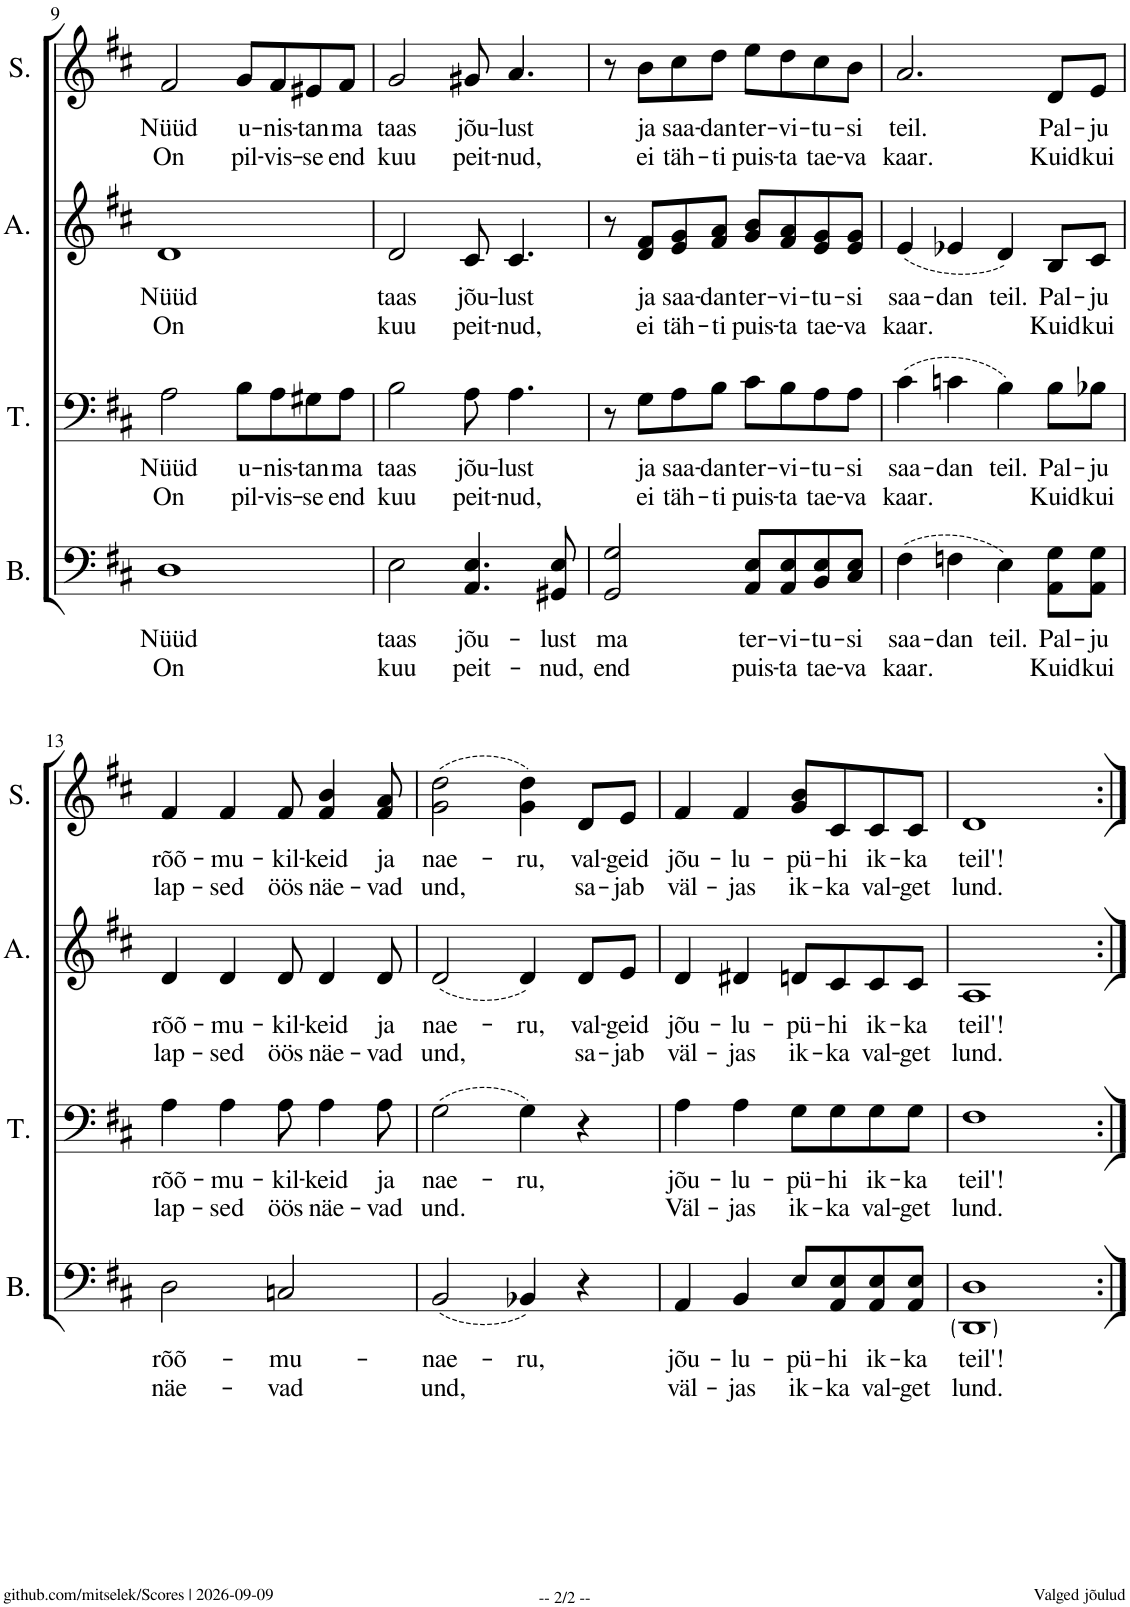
**kern	**text	**text	**kern	**text	**text	**kern	**text	**text	**kern	**text	**text
*part4	*part4	*part4	*part3	*part3	*part3	*part2	*part2	*part2	*part1	*part1	*part1
*staff4	*staff4	*staff4	*staff3	*staff3	*staff3	*staff2	*staff2	*staff2	*staff1	*staff1	*staff1
*I"B	*	*	*I"T	*	*	*I"A	*	*	*I"S	*	*
*I'B.	*	*	*I'T.	*	*	*I'A.	*	*	*I'S.	*	*
!!LO:PB:g=z
*clefF4	*	*	*clefF4	*	*	*clefG2	*	*	*clefG2	*	*
*k[f#c#]	*	*	*k[f#c#]	*	*	*k[f#c#]	*	*	*k[f#c#]	*	*
*M4/4	*	*	*M4/4	*	*	*M4/4	*	*	*M4/4	*	*
*met(c)	*	*	*met(c)	*	*	*met(c)	*	*	*met(c)	*	*
=9	=9	=9	=9	=9	=9	=9	=9	=9	=9	=9	=9
!	!LO:LY:b	!LO:LY:b	!	!LO:LY:b	!LO:LY:b	!	!LO:LY:b	!LO:LY:b	!	!LO:LY:b	!LO:LY:b
1D	Nüüd	On	2A\	Nüüd	On	1d	Nüüd	On	2f#/	Nüüd	On
!	!	!	!	!LO:LY:b	!LO:LY:b	!	!	!	!	!LO:LY:b	!LO:LY:b
.	.	.	8B\L	u-	pil-	.	.	.	8g/L	u-	pil-
!	!	!	!	!LO:LY:b	!LO:LY:b	!	!	!	!	!LO:LY:b	!LO:LY:b
.	.	.	8A\	-nis-	-vis-	.	.	.	8f#/	-nis-	-vis-
!	!	!	!	!LO:LY:b	!LO:LY:b	!	!	!	!	!LO:LY:b	!LO:LY:b
.	.	.	8G#X\	-tan	-se	.	.	.	8e#X/	-tan	-se
!	!	!	!	!LO:LY:b	!LO:LY:b	!	!	!	!	!LO:LY:b	!LO:LY:b
.	.	.	8A\J	ma	end	.	.	.	8f#/J	ma	end
=10	=10	=10	=10	=10	=10	=10	=10	=10	=10	=10	=10
!	!LO:LY:b	!LO:LY:b	!	!LO:LY:b	!LO:LY:b	!	!LO:LY:b	!LO:LY:b	!	!LO:LY:b	!LO:LY:b
2E\	taas	kuu	2B\	taas	kuu	2d/	taas	kuu	2g/	taas	kuu
!	!LO:LY:b	!LO:LY:b	!	!LO:LY:b	!LO:LY:b	!	!LO:LY:b	!LO:LY:b	!	!LO:LY:b	!LO:LY:b
4.AA/ 4.E/	jõu-	peit-	8A\	jõu-	peit-	8c#/	jõu-	peit-	8g#X/	jõu-	peit-
!	!	!	!	!LO:LY:b	!LO:LY:b	!	!LO:LY:b	!LO:LY:b	!	!LO:LY:b	!LO:LY:b
.	.	.	4.A\	-lust	-nud,	4.c#/	-lust	-nud,	4.a/	-lust	-nud,
!	!LO:LY:b	!LO:LY:b	!	!	!	!	!	!	!	!	!
8GG#X/ 8E/	-lust	-nud,	.	.	.	.	.	.	.	.	.
=11	=11	=11	=11	=11	=11	=11	=11	=11	=11	=11	=11
!	!LO:LY:b	!LO:LY:b	!	!	!	!	!	!	!	!	!
2GG/ 2G/	ma	end	8r	.	.	8r	.	.	8r	.	.
!	!	!	!	!LO:LY:b	!LO:LY:b	!	!LO:LY:b	!LO:LY:b	!	!LO:LY:b	!LO:LY:b
.	.	.	8G\L	ja	ei	8d/ 8f#/L	ja	ei	8b\L	ja	ei
!	!	!	!	!LO:LY:b	!LO:LY:b	!	!LO:LY:b	!LO:LY:b	!	!LO:LY:b	!LO:LY:b
.	.	.	8A\	saa-	täh-	8e/ 8g/	saa-	täh-	8cc#\	saa-	täh-
!	!	!	!	!LO:LY:b	!LO:LY:b	!	!LO:LY:b	!LO:LY:b	!	!LO:LY:b	!LO:LY:b
.	.	.	8B\J	-dan	-ti	8f#/ 8a/J	-dan	-ti	8dd\J	-dan	-ti
!	!LO:LY:b	!LO:LY:b	!	!LO:LY:b	!LO:LY:b	!	!LO:LY:b	!LO:LY:b	!	!LO:LY:b	!LO:LY:b
8AA/ 8E/L	ter-	puis-	8c#\L	ter-	puis-	8g/ 8b/L	ter-	puis-	8ee\L	ter-	puis-
!	!LO:LY:b	!LO:LY:b	!	!LO:LY:b	!LO:LY:b	!	!LO:LY:b	!LO:LY:b	!	!LO:LY:b	!LO:LY:b
8AA/ 8E/	-vi-	-ta	8B\	-vi-	-ta	8f#/ 8a/	-vi-	-ta	8dd\	-vi-	-ta
!	!LO:LY:b	!LO:LY:b	!	!LO:LY:b	!LO:LY:b	!	!LO:LY:b	!LO:LY:b	!	!LO:LY:b	!LO:LY:b
8BB/ 8E/	-tu-	tae-	8A\	-tu-	tae-	8e/ 8g/	-tu-	tae-	8cc#\	-tu-	tae-
!	!LO:LY:b	!LO:LY:b	!	!LO:LY:b	!LO:LY:b	!	!LO:LY:b	!LO:LY:b	!	!LO:LY:b	!LO:LY:b
8C#/ 8E/J	-si	-va	8A\J	-si	-va	8e/ 8g/J	-si	-va	8b\J	-si	-va
=12	=12	=12	=12	=12	=12	=12	=12	=12	=12	=12	=12
!	!LO:LY:b	!LO:LY:b	!	!LO:LY:b	!LO:LY:b	!	!LO:LY:b	!LO:LY:b	!	!LO:LY:b	!LO:LY:b
(4F#\	saa-	kaar.	(4c#\	saa-	kaar.	(4e/	saa-	kaar.	2.a/	teil.	kaar.
!	!LO:LY:b	!	!	!LO:LY:b	!	!	!LO:LY:b	!	!	!	!
4Fn\	-dan	.	4cn\	-dan	.	4e-X/	-dan	.	.	.	.
!	!LO:LY:b	!	!	!LO:LY:b	!	!	!LO:LY:b	!	!	!	!
4E\)	teil.	.	4B\)	teil.	.	4d/)	teil.	.	.	.	.
!	!LO:LY:b	!LO:LY:b	!	!LO:LY:b	!LO:LY:b	!	!LO:LY:b	!LO:LY:b	!	!LO:LY:b	!LO:LY:b
8AA\ 8G\L	Pal-	Kuid	8B\L	Pal-	Kuid	8B/L	Pal-	Kuid	8d/L	Pal-	Kuid
!	!LO:LY:b	!LO:LY:b	!	!LO:LY:b	!LO:LY:b	!	!LO:LY:b	!LO:LY:b	!	!LO:LY:b	!LO:LY:b
8AA\ 8G\J	-ju	kui	8B-X\J	-ju	kui	8c#/J	-ju	kui	8e/J	-ju	kui
!!LO:LB:g=z
=13	=13	=13	=13	=13	=13	=13	=13	=13	=13	=13	=13
!	!LO:LY:b	!LO:LY:b	!	!LO:LY:b	!LO:LY:b	!	!LO:LY:b	!LO:LY:b	!	!LO:LY:b	!LO:LY:b
2D\	rõõ-	näe-	4A\	rõõ-	lap-	4d/	rõõ-	lap-	4f#/	rõõ-	lap-
!	!	!	!	!LO:LY:b	!LO:LY:b	!	!LO:LY:b	!LO:LY:b	!	!LO:LY:b	!LO:LY:b
.	.	.	4A\	-mu-	-sed	4d/	-mu-	-sed	4f#/	-mu-	-sed
!	!LO:LY:b	!LO:LY:b	!	!LO:LY:b	!LO:LY:b	!	!LO:LY:b	!LO:LY:b	!	!LO:LY:b	!LO:LY:b
2Cn/	-mu-	-vad	8A\	-kil-	öös	8d/	-kil-	öös	8f#/	-kil-	öös
!	!	!	!	!LO:LY:b	!LO:LY:b	!	!LO:LY:b	!LO:LY:b	!	!LO:LY:b	!LO:LY:b
.	.	.	4A\	-keid	näe-	4d/	-keid	näe-	4f#/ 4b/	-keid	näe-
!	!	!	!	!LO:LY:b	!LO:LY:b	!	!LO:LY:b	!LO:LY:b	!	!LO:LY:b	!LO:LY:b
.	.	.	8A\	ja	-vad	8d/	ja	-vad	8f#/ 8a/	ja	-vad
=14	=14	=14	=14	=14	=14	=14	=14	=14	=14	=14	=14
!	!LO:LY:b	!LO:LY:b	!	!LO:LY:b	!LO:LY:b	!	!LO:LY:b	!LO:LY:b	!	!LO:LY:b	!LO:LY:b
(2BB/	nae-	und,	(2G\	nae-	und.	(2d/	nae-	und,	(2g\ 2dd\	nae-	und,
!	!LO:LY:b	!	!	!LO:LY:b	!	!	!LO:LY:b	!	!	!LO:LY:b	!
4BB-X/)	-ru,	.	4G\)	-ru,	.	4d/)	-ru,	.	4g\ 4dd\)	-ru,	.
!	!	!	!	!	!	!	!LO:LY:b	!LO:LY:b	!	!LO:LY:b	!LO:LY:b
4r	.	.	4r	.	.	8d/L	val-	sa-	8d/L	val-	sa-
!	!	!	!	!	!	!	!LO:LY:b	!LO:LY:b	!	!LO:LY:b	!LO:LY:b
.	.	.	.	.	.	8e/J	-geid	-jab	8e/J	-geid	-jab
=15	=15	=15	=15	=15	=15	=15	=15	=15	=15	=15	=15
!	!LO:LY:b	!LO:LY:b	!	!LO:LY:b	!LO:LY:b	!	!LO:LY:b	!LO:LY:b	!	!LO:LY:b	!LO:LY:b
4AA/	jõu-	väl-	4A\	jõu-	Väl-	4d/	jõu-	väl-	4f#/	jõu-	väl-
!	!LO:LY:b	!LO:LY:b	!	!LO:LY:b	!LO:LY:b	!	!LO:LY:b	!LO:LY:b	!	!LO:LY:b	!LO:LY:b
4BB/	-lu-	-jas	4A\	-lu-	-jas	4d#X/	-lu-	-jas	4f#/	-lu-	-jas
!	!LO:LY:b	!LO:LY:b	!	!LO:LY:b	!LO:LY:b	!	!LO:LY:b	!LO:LY:b	!	!LO:LY:b	!LO:LY:b
8E/L	-pü-	ik-	8G\L	-pü-	ik-	8dn/L	-pü-	ik-	8g/ 8b/L	-pü-	ik-
!	!LO:LY:b	!LO:LY:b	!	!LO:LY:b	!LO:LY:b	!	!LO:LY:b	!LO:LY:b	!	!LO:LY:b	!LO:LY:b
8AA/ 8E/	-hi	-ka	8G\	-hi	-ka	8c#/	-hi	-ka	8c#/	-hi	-ka
!	!LO:LY:b	!LO:LY:b	!	!LO:LY:b	!LO:LY:b	!	!LO:LY:b	!LO:LY:b	!	!LO:LY:b	!LO:LY:b
8AA/ 8E/	ik-	val-	8G\	ik-	val-	8c#/	ik-	val-	8c#/	ik-	val-
!	!LO:LY:b	!LO:LY:b	!	!LO:LY:b	!LO:LY:b	!	!LO:LY:b	!LO:LY:b	!	!LO:LY:b	!LO:LY:b
8AA/ 8E/J	-ka	-get	8G\J	-ka	-get	8c#/J	-ka	-get	8c#/J	-ka	-get
=16	=16	=16	=16	=16	=16	=16	=16	=16	=16	=16	=16
!	!LO:LY:b	!LO:LY:b	!	!LO:LY:b	!LO:LY:b	!	!LO:LY:b	!LO:LY:b	!	!LO:LY:b	!LO:LY:b
1DD 1D	teil'!	lund.	1F#	teil'!	lund.	1A	teil'!	lund.	1d	teil'!	lund.
=:|!	=:|!	=:|!	=:|!	=:|!	=:|!	=:|!	=:|!	=:|!	=:|!	=:|!	=:|!
*-	*-	*-	*-	*-	*-	*-	*-	*-	*-	*-	*-
